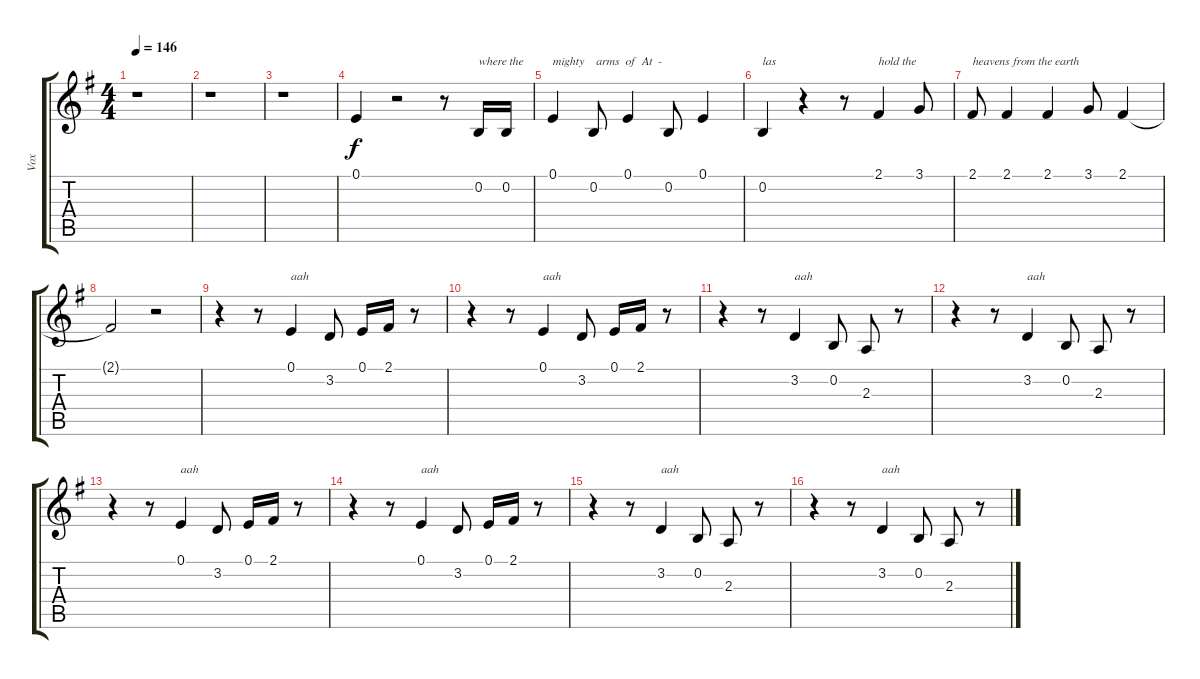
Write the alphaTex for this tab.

\track ("Vox" "Vox") {instrument violin}
\staff {score tabs}
\tuning (E4 B3 G3 D3 A2 E2) {hide}
\ts (4 4)
\tempo 146
\clef g2
\ks g
r.1{dy f} |
r.1 |
r.1 |
0.1.4 r.2 r.8 0.2.16{txt "where the"} 0.2.16 |
0.1.4{txt "mighty    arms  of  At  -"} 0.2.8 0.1.4 0.2.8 0.1.4 |
0.2.4{txt "las"} r.4 r.8 2.1.4{txt "hold the"} 3.1.8 |
2.1.8{txt "heavens from the earth"} 2.1.4 2.1.4 3.1.8 2.1.4 |
2.1{t}.2 r.2 |
r.4 r.8 0.1.4{txt "aah"} 3.2.8 0.1.16 2.1.16 r.8 |
r.4 r.8 0.1.4{txt "aah"} 3.2.8 0.1.16 2.1.16 r.8 |
r.4 r.8 3.2.4{txt "aah"} 0.2.8 2.3.8 r.8 |
r.4 r.8 3.2.4{txt "aah"} 0.2.8 2.3.8 r.8 |
r.4 r.8 0.1.4{txt "aah"} 3.2.8 0.1.16 2.1.16 r.8 |
r.4 r.8 0.1.4{txt "aah"} 3.2.8 0.1.16 2.1.16 r.8 |
r.4 r.8 3.2.4{txt "aah"} 0.2.8 2.3.8 r.8 |
r.4 r.8 3.2.4{txt "aah"} 0.2.8 2.3.8 r.8
